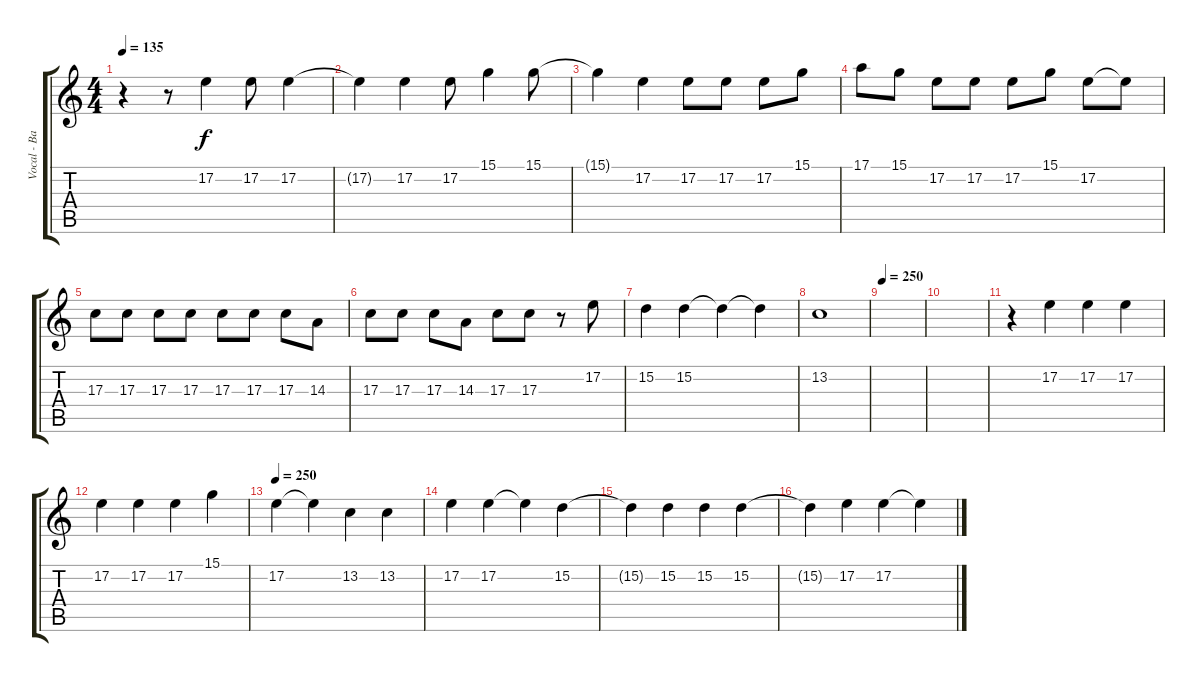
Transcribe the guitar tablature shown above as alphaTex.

\track ("Vocal - Badauí" "Vocal - Ba") {instrument lead2sawtooth}
\staff {score tabs}
\tuning (E4 B3 G3 D3 A2 E2) {hide}
\ts (4 4)
\tempo 135
\clef g2
\ks c
r.4{dy f} r.8 17.2.4 17.2.8 17.2.4 |
17.2{t}.4 17.2.4 17.2.8 15.1.4 15.1.8 |
15.1{t}.4 17.2.4 17.2.8 17.2.8 17.2.8 15.1.8 |
17.1.8 15.1.8 17.2.8 17.2.8 17.2.8 15.1.8 17.2.8 17.2{t}.8 |
17.3.8 17.3.8 17.3.8 17.3.8 17.3.8 17.3.8 17.3.8 14.3.8 |
17.3.8 17.3.8 17.3.8 14.3.8 17.3.8 17.3.8 r.8 17.2.8 |
15.2.4 15.2.4 15.2{t}.4 15.2{t}.4 |
13.2.1 |
\tempo 250
|
|
r.4 17.2.4 17.2.4 17.2.4 |
17.2.4 17.2.4 17.2.4 15.1.4 |
\tempo 250
17.2.4 17.2{t}.4 13.2.4 13.2.4 |
17.2.4 17.2.4 17.2{t}.4 15.2.4 |
15.2{t}.4 15.2.4 15.2.4 15.2.4 |
15.2{t}.4 17.2.4 17.2.4 17.2{t}.4
